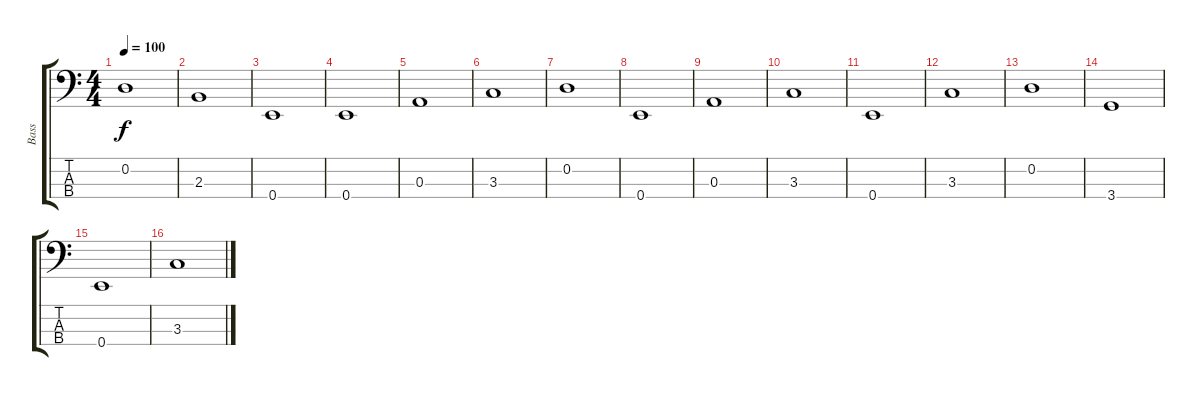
\track ("Bass" "Bass") {instrument acousticbass}
\staff {score tabs}
\tuning (G2 D2 A1 E1) {hide}
\ts (4 4)
\tempo 100
\clef f4
\ks c
0.2.1{dy f} |
2.3.1 |
0.4.1 |
0.4.1 |
0.3.1 |
3.3.1 |
0.2.1 |
0.4.1 |
0.3.1 |
3.3.1 |
0.4.1 |
3.3.1 |
0.2.1 |
3.4.1 |
0.4.1 |
3.3.1
